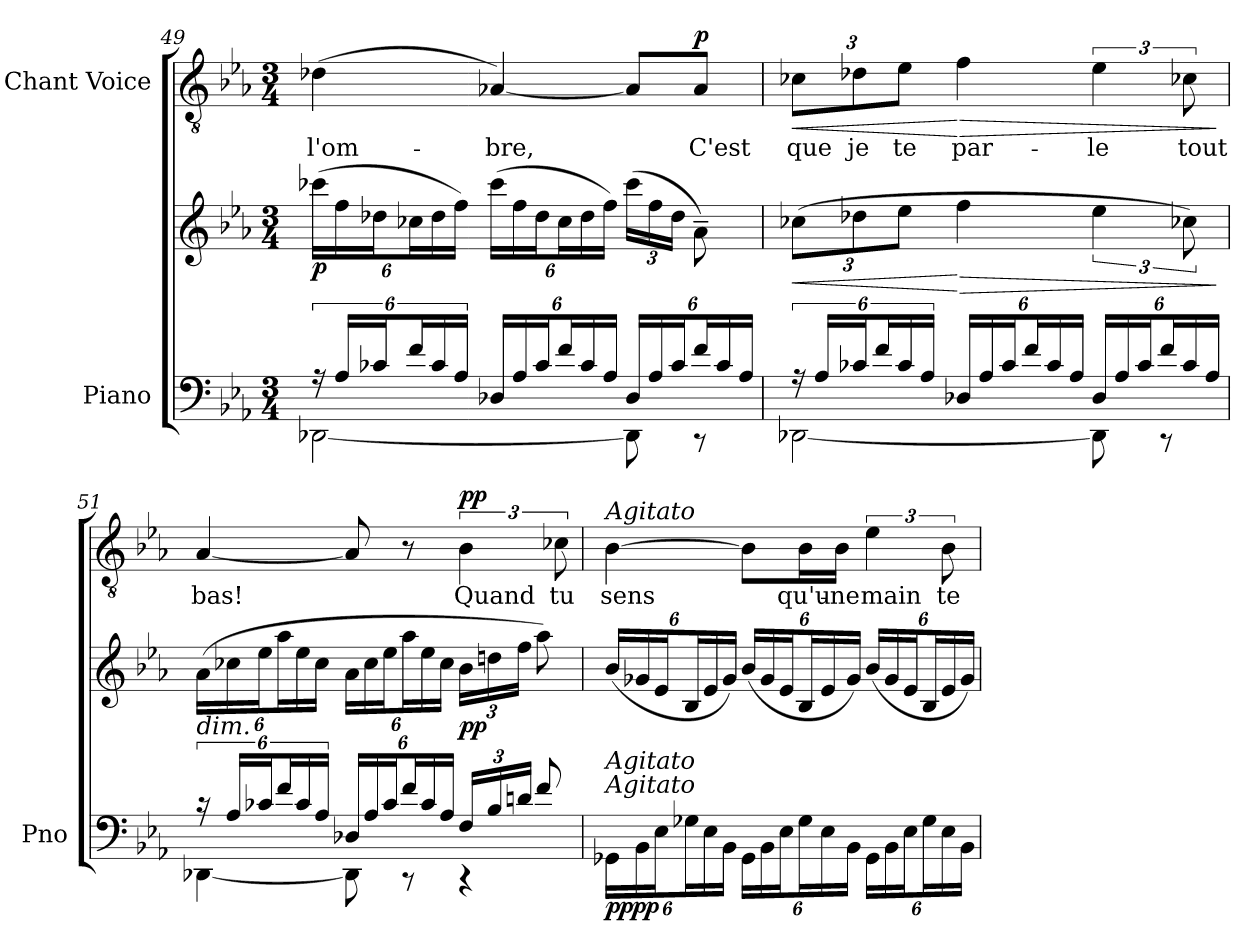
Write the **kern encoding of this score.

**kern	**kern	**dynam	**kern	**text	**dynam
*part2	*part2	*part2	*part1	*part1	*part1
*staff3	*staff2	*staff2/3	*staff1	*staff1	*staff1
*I"Piano	*	*	*I"Chant Voice	*	*
*I'Pno	*	*	*	*	*
*clefF4	*clefG2	*	*clefGv2	*	*
*k[b-e-a-]	*k[b-e-a-]	*	*k[b-e-a-]	*	*
*M3/4	*M3/4	*	*M3/4	*	*
=49	=49	=49	=49	=49	=49
*^	*	*	*	*	*
!	!	!	!LO:DY:b	!	!LO:LY:b	!
24r	[2DD-X\	(24ccc-X\LL	p	(4d-X\	l'om-	.
24A-/LL	.	24ff\	.	.	.	.
24c-X/J	.	24dd-X\J	.	.	.	.
24f/L	.	24cc-X\L	.	.	.	.
24c-/	.	24dd-\	.	.	.	.
24A-/JJ	.	24ff\JJ)	.	.	.	.
!	!	!	!	!	!LO:LY:b	!
24D-X/LL	.	(24ccc-\LL	.	[4A-X/)	-bre,	.
24A-/	.	24ff\	.	.	.	.
24c-/J	.	24dd-\J	.	.	.	.
24f/L	.	24cc-\L	.	.	.	.
24c-/	.	24dd-\	.	.	.	.
24A-/JJ	.	24ff\JJ)	.	.	.	.
24D-/LL	8DD-\]	(24ccc-\LL	.	8A-/L]	.	.
24A-/	.	24ff\	.	.	.	.
24c-/J	.	24dd-\JJ	.	.	.	.
!	!	!	!	!	!LO:LY:b	!LO:DY:a
24f/L	8r	8a-~\)	.	8A-/J	C'est	p
24c-/	.	.	.	.	.	.
24A-/JJ	.	.	.	.	.	.
!!LO:LB:g=z
=50	=50	=50	=50	=50	=50	=50
*	*	*Xbrackettup	*	*	*	*
!	!	!	!LO:HP:b	!	!LO:LY:b	!LO:HP:b
24r	[2DD-X\	(12cc-X\L	<	12c-X\L	que	<
24A-/LL	.	.	.	.	.	.
!	!	!	!	!	!LO:LY:b	!
24c-X/J	.	12dd-X\	.	12d-X\	je	.
24f/L	.	.	.	.	.	.
!	!	!	!	!	!LO:LY:b	!
24c-/	.	12ee-\J	.	12e-\J	te	.
24A-/JJ	.	.	.	.	.	.
!	!	!	!LO:HP:n=1:b	!	!LO:LY:b	!LO:HP:n=1:b
24D-X/LL	.	4ff\	[ >	4f\	par-	[ >
24A-/	.	.	.	.	.	.
24c-/J	.	.	.	.	.	.
24f/L	.	.	.	.	.	.
24c-/	.	.	.	.	.	.
24A-/JJ	.	.	.	.	.	.
*	*	*brackettup	*	*	*	*
!	!	!	!	!	!LO:LY:b	!
24D-/LL	8DD-\]	6ee-\	.	6e-\	-le	.
24A-/	.	.	.	.	.	.
24c-/J	.	.	.	.	.	.
24f/L	8r	.	.	.	.	.
!	!	!	!	!	!LO:LY:b	!
24c-/	.	12cc-X\)	.	12c-X\	tout	.
24A-/JJ	.	.	.	.	.	.
*v	*v	*	*	*	*	*
.	.	]	.	.	]
=51	=51	=51	=51	=51	=51
*^	*	*	*	*	*
!	!	!LO:TX:b:i:t=dim.	!	!	!	!
!	!	!	!	!	!LO:LY:b	!
24r	[4DD-X\	(24a-\LL	.	[4A-/	bas!	.
24A-/LL	.	24cc-X\	.	.	.	.
24c-X/J	.	24ee-\J	.	.	.	.
24f/L	.	24aa-\L	.	.	.	.
24c-/	.	24ee-\	.	.	.	.
24A-/JJ	.	24cc-\JJ	.	.	.	.
24D-X/LL	8DD-\]	24a-\LL	.	8A-/]	.	.
24A-/	.	24cc-\	.	.	.	.
24c-/J	.	24ee-\J	.	.	.	.
24f/L	8r	24aa-\L	.	8r	.	.
24c-/	.	24ee-\	.	.	.	.
24A-/JJ	.	24cc-\JJ	.	.	.	.
*Xbrackettup	*	*	*	*	*	*
!	!	!	!LO:DY:b	!	!LO:LY:b	!LO:DY:a
24F/LL	4r	24b-\LL	pp	6B-\	Quand	pp
24B-/	.	24ddn\	.	.	.	.
24dn/JJ	.	24ff\JJ	.	.	.	.
8f/	.	8aa-\)	.	.	.	.
!	!	!	!	!	!LO:LY:b	!
.	.	.	.	12c-X\	tu	.
*v	*v	*	*	*	*	*
!!LO:PB:g=z
=52	=52	=52	=52	=52	=52
*	*Xbrackettup	*	*	*	*
!	!	!	!LO:TX:a:i:t=Agitato	!	!
!LO:TX:a:i:t=Agitato	!	!	!	!	!
!LO:TX:a:i:t=Agitato	!	!	!	!	!
!	!	!LO:DY:b=2	!	!LO:LY:b	!
!	!	!LO:DY:n=1:b	!	!	!
24GG-X\LL	(24b-/LL	pp pp	[4B-\	sens	.
24BB-\	24g-X/	.	.	.	.
24E-\J	24e-/J	.	.	.	.
24G-X\L	24B-/L	.	.	.	.
24E-\	24e-/	.	.	.	.
24BB-\JJ	24g-/JJ)	.	.	.	.
24GG-\LL	(24b-/LL	.	8B-\L]	.	.
24BB-\	24g-/	.	.	.	.
24E-\J	24e-/J	.	.	.	.
!	!	!	!	!LO:LY:b	!
24G-\L	24B-/L	.	16B-\L	qu'u-	.
24E-\	24e-/	.	.	.	.
!	!	!	!	!LO:LY:b	!
.	.	.	16B-\JJ	-ne	.
24BB-\JJ	24g-/JJ)	.	.	.	.
!	!	!	!	!LO:LY:b	!
24GG-\LL	(24b-/LL	.	6e-\	main	.
24BB-\	24g-/	.	.	.	.
24E-\J	24e-/J	.	.	.	.
24G-\L	24B-/L	.	.	.	.
!	!	!	!	!LO:LY:b	!
24E-\	24e-/	.	12B-\	te	.
24BB-\JJ	24g-/JJ)	.	.	.	.
=	=	=	=	=	=
*-	*-	*-	*-	*-	*-
